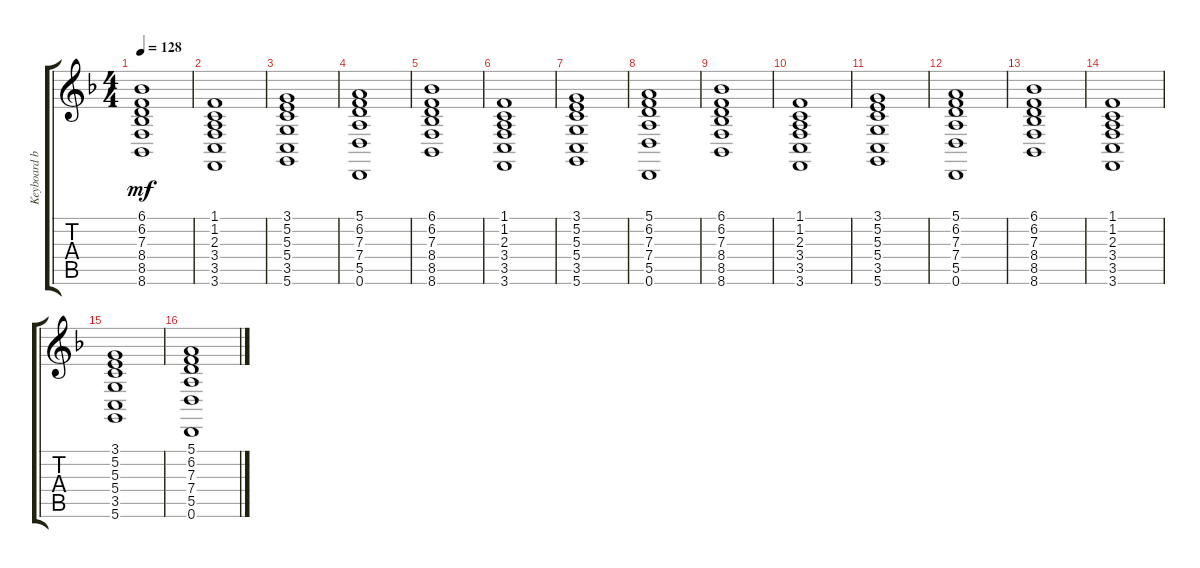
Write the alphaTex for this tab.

\track ("Keyboard b" "Keyboard b") {instrument fx7echoes}
\staff {score tabs}
\tuning (E4 B3 G3 D3 A2 D2) {hide}
\ts (4 4)
\tempo 128
\clef g2
\ks f
(6.1 6.2 7.3 8.4 8.5 8.6).1{dy mf} |
(1.1 1.2 2.3 3.4 3.5 3.6).1 |
(3.1 5.2 5.3 5.4 3.5 5.6).1 |
(5.1 6.2 7.3 7.4 5.5 0.6).1 |
(6.1 6.2 7.3 8.4 8.5 8.6).1 |
(1.1 1.2 2.3 3.4 3.5 3.6).1 |
(3.1 5.2 5.3 5.4 3.5 5.6).1 |
(5.1 6.2 7.3 7.4 5.5 0.6).1 |
(6.1 6.2 7.3 8.4 8.5 8.6).1 |
(1.1 1.2 2.3 3.4 3.5 3.6).1 |
(3.1 5.2 5.3 5.4 3.5 5.6).1 |
(5.1 6.2 7.3 7.4 5.5 0.6).1 |
(6.1 6.2 7.3 8.4 8.5 8.6).1 |
(1.1 1.2 2.3 3.4 3.5 3.6).1 |
(3.1 5.2 5.3 5.4 3.5 5.6).1 |
(5.1 6.2 7.3 7.4 5.5 0.6).1
